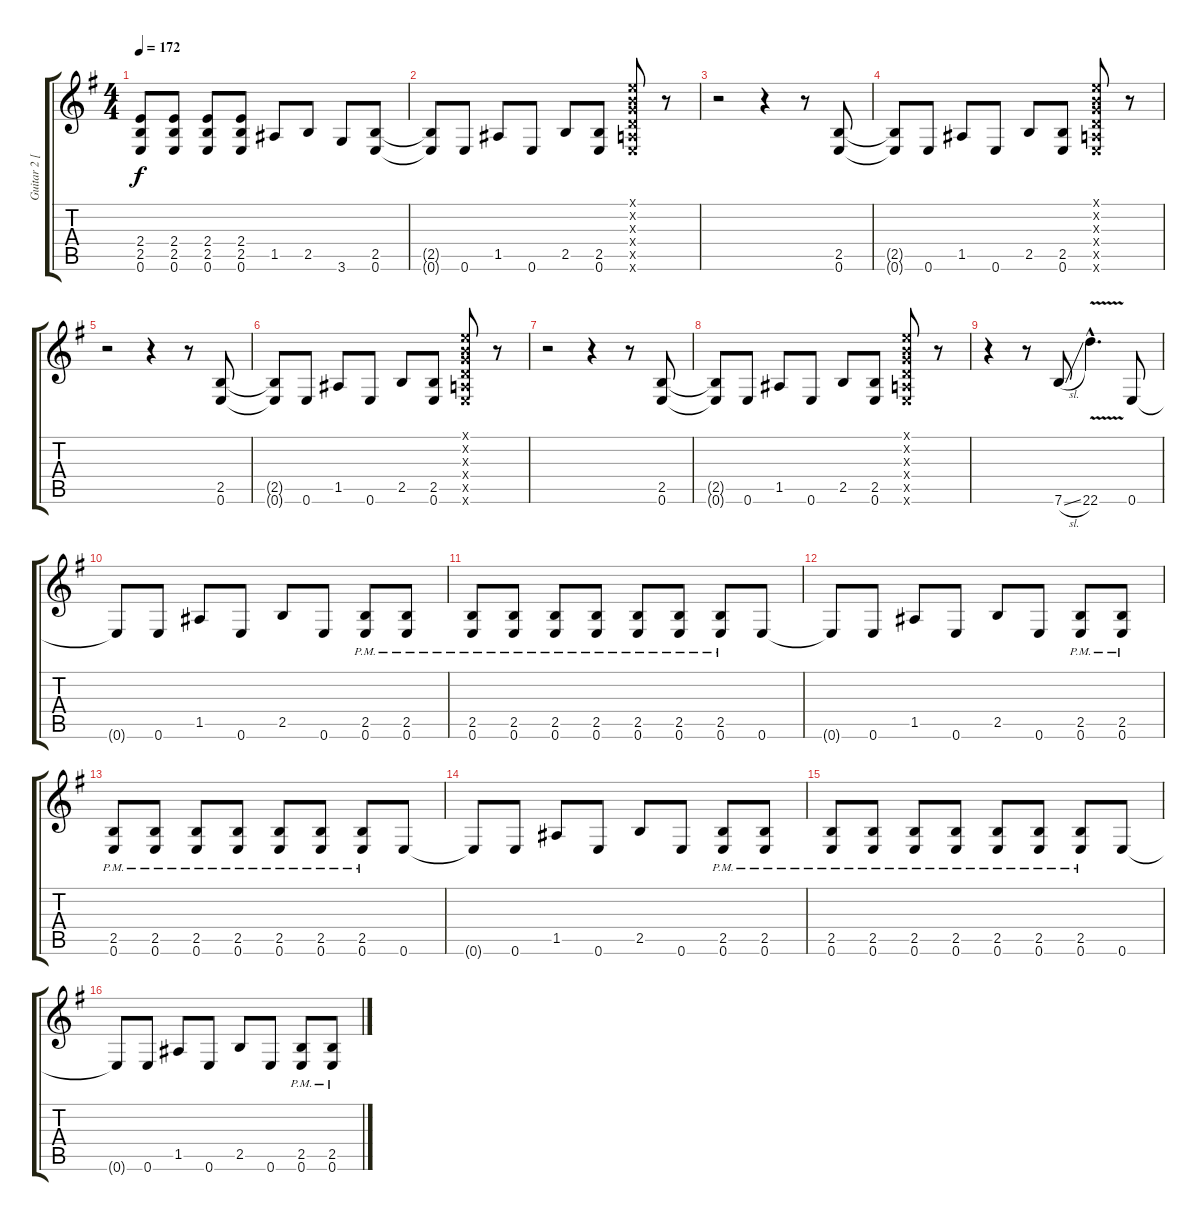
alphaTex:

\track ("Guitar 2 [Dave]" "Guitar 2 [") {instrument distortionguitar}
\staff {score tabs}
\tuning (E4 B3 G3 D3 A2 E2) {hide}
\ts (4 4)
\tempo 172
\clef g2
\ks g
(2.4 2.5 0.6).8{dy f} (2.4 2.5 0.6).8 (2.4 2.5 0.6).8 (2.4 2.5 0.6).8 1.5.8 2.5.8 3.6.8 (2.5 0.6).8 |
(2.5{t} 0.6{t}).8 0.6.8 1.5.8 0.6.8 2.5.8 (2.5 0.6).8 (0.1{x} 0.2{x} 0.3{x} 0.4{x} 0.5{x} 0.6{x}).8 r.8 |
r.2 r.4 r.8 (2.5 0.6).8 |
(2.5{t} 0.6{t}).8 0.6.8 1.5.8 0.6.8 2.5.8 (2.5 0.6).8 (0.1{x} 0.2{x} 0.3{x} 0.4{x} 0.5{x} 0.6{x}).8 r.8 |
r.2 r.4 r.8 (2.5 0.6).8 |
(2.5{t} 0.6{t}).8 0.6.8 1.5.8 0.6.8 2.5.8 (2.5 0.6).8 (0.1{x} 0.2{x} 0.3{x} 0.4{x} 0.5{x} 0.6{x}).8 r.8 |
r.2 r.4 r.8 (2.5 0.6).8 |
(2.5{t} 0.6{t}).8 0.6.8 1.5.8 0.6.8 2.5.8 (2.5 0.6).8 (0.1{x} 0.2{x} 0.3{x} 0.4{x} 0.5{x} 0.6{x}).8 r.8 |
r.4 r.8 7.6{sl}.8 22.6{v hac}.4{d} 0.6.8 |
0.6{t}.8 0.6.8 1.5.8 0.6.8 2.5.8 0.6.8 (2.5{pm} 0.6{pm}).8 (2.5{pm} 0.6{pm}).8 |
(2.5{pm} 0.6{pm}).8 (2.5{pm} 0.6{pm}).8 (2.5{pm} 0.6{pm}).8 (2.5{pm} 0.6{pm}).8 (2.5{pm} 0.6{pm}).8 (2.5{pm} 0.6{pm}).8 (2.5{pm} 0.6{pm}).8 0.6.8 |
0.6{t}.8 0.6.8 1.5.8 0.6.8 2.5.8 0.6.8 (2.5{pm} 0.6{pm}).8 (2.5{pm} 0.6{pm}).8 |
(2.5{pm} 0.6{pm}).8 (2.5{pm} 0.6{pm}).8 (2.5{pm} 0.6{pm}).8 (2.5{pm} 0.6{pm}).8 (2.5{pm} 0.6{pm}).8 (2.5{pm} 0.6{pm}).8 (2.5{pm} 0.6{pm}).8 0.6.8 |
0.6{t}.8 0.6.8 1.5.8 0.6.8 2.5.8 0.6.8 (2.5{pm} 0.6{pm}).8 (2.5{pm} 0.6{pm}).8 |
(2.5{pm} 0.6{pm}).8 (2.5{pm} 0.6{pm}).8 (2.5{pm} 0.6{pm}).8 (2.5{pm} 0.6{pm}).8 (2.5{pm} 0.6{pm}).8 (2.5{pm} 0.6{pm}).8 (2.5{pm} 0.6{pm}).8 0.6.8 |
0.6{t}.8 0.6.8 1.5.8 0.6.8 2.5.8 0.6.8 (2.5{pm} 0.6{pm}).8 (2.5{pm} 0.6{pm}).8
